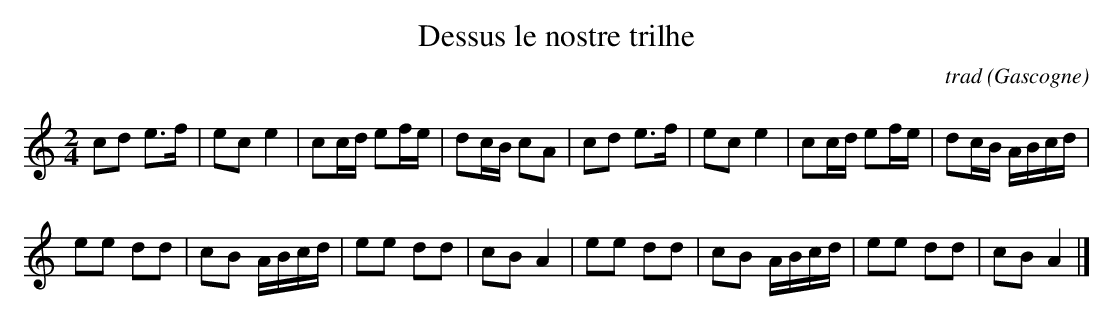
X:1
T:Dessus le nostre trilhe
C:trad
O:Gascogne
M:2/4
L:1/8
K:C
cd e>f | ec e2 | cc/d/ ef/e/ | dc/B/ cA | cd e>f | ec e2 | cc/d/ ef/e/ | dc/B/ A/B/c/d/ |
ee dd | cB A/B/c/d/ | ee dd | cB A2 | ee dd | cB A/B/c/d/ | ee dd | cB A2 |]
